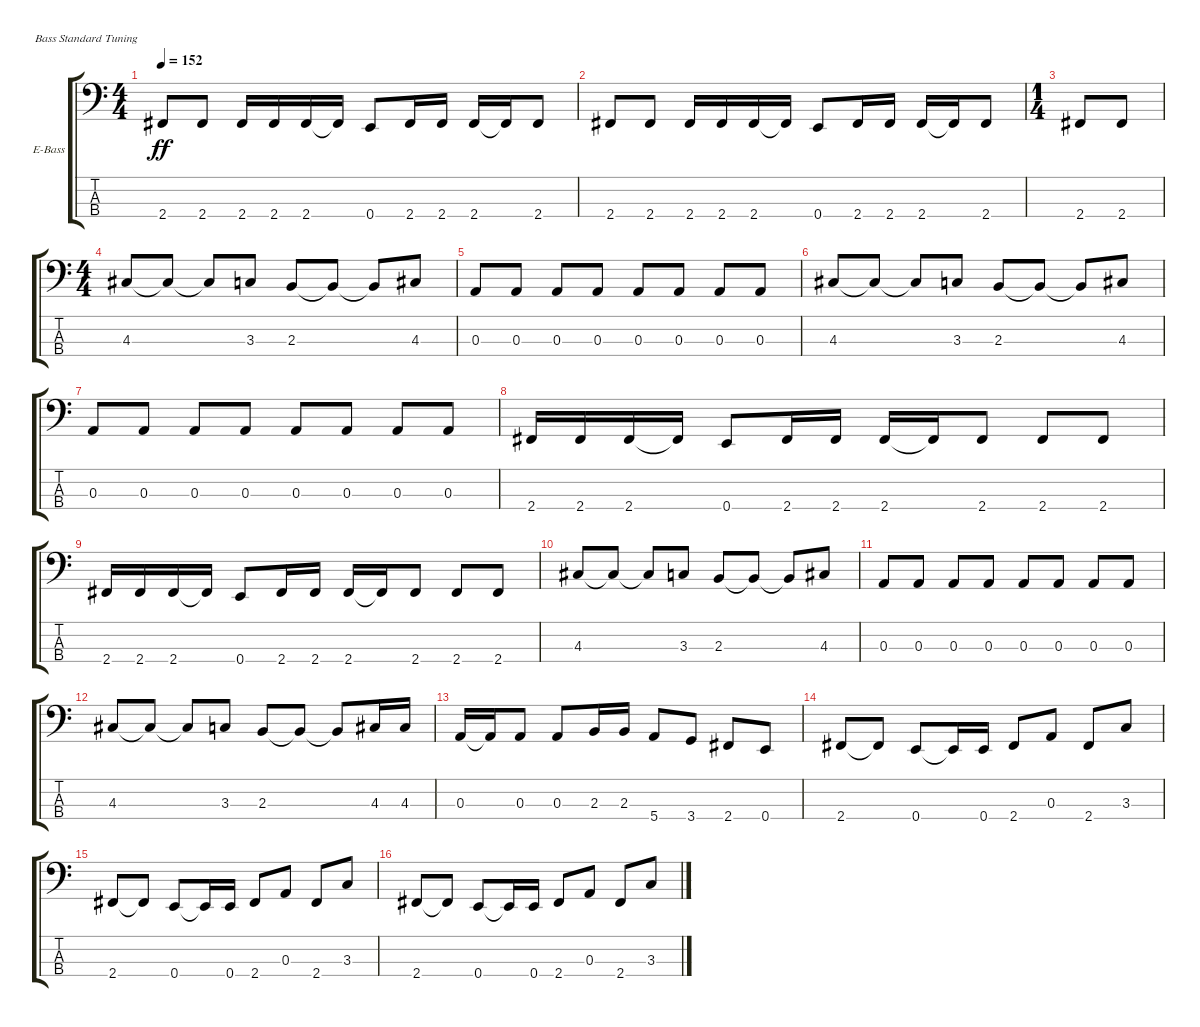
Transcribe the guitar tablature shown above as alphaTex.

\defaultSystemsLayout 4
\bracketExtendMode groupsimilarinstruments
\firstSystemTrackNameOrientation horizontal
\otherSystemsTrackNameOrientation horizontal
\track ("Electric Bass" "E-Bass") {instrument electricbassfinger}
\staff {score tabs}
\tuning (G2 D2 A1 E1)
\ts (4 4)
\tempo 152
\clef f4
\ks c
2.4.8{dy ff} 2.4.8 2.4.16 2.4.16 2.4.16 2.4{t}.16 0.4.8 2.4.16 2.4.16 2.4.16 2.4{t}.16 2.4.8 |
2.4.8 2.4.8 2.4.16 2.4.16 2.4.16 2.4{t}.16 0.4.8 2.4.16 2.4.16 2.4.16 2.4{t}.16 2.4.8 |
\ts (1 4)
2.4.8 2.4.8 |
\ts (4 4)
4.3.8 4.3{t}.8 4.3{t}.8 3.3.8 2.3.8 2.3{t}.8 2.3{t}.8 4.3.8 |
0.3.8 0.3.8 0.3.8 0.3.8 0.3.8 0.3.8 0.3.8 0.3.8 |
4.3.8 4.3{t}.8 4.3{t}.8 3.3.8 2.3.8 2.3{t}.8 2.3{t}.8 4.3.8 |
0.3.8 0.3.8 0.3.8 0.3.8 0.3.8 0.3.8 0.3.8 0.3.8 |
2.4.16 2.4.16 2.4.16 2.4{t}.16 0.4.8 2.4.16 2.4.16 2.4.16 2.4{t}.16 2.4.8 2.4.8 2.4.8 |
2.4.16 2.4.16 2.4.16 2.4{t}.16 0.4.8 2.4.16 2.4.16 2.4.16 2.4{t}.16 2.4.8 2.4.8 2.4.8 |
4.3.8 4.3{t}.8 4.3{t}.8 3.3.8 2.3.8 2.3{t}.8 2.3{t}.8 4.3.8 |
0.3.8 0.3.8 0.3.8 0.3.8 0.3.8 0.3.8 0.3.8 0.3.8 |
4.3.8 4.3{t}.8 4.3{t}.8 3.3.8 2.3.8 2.3{t}.8 2.3{t}.8 4.3.16 4.3.16 |
0.3.16 0.3{t}.16 0.3.8 0.3.8 2.3.16 2.3.16 5.4.8 3.4.8 2.4.8 0.4.8 |
2.4.8 2.4{t}.8 0.4.8 0.4{t}.16 0.4.16 2.4.8 0.3.8 2.4.8 3.3.8 |
2.4.8 2.4{t}.8 0.4.8 0.4{t}.16 0.4.16 2.4.8 0.3.8 2.4.8 3.3.8 |
2.4.8 2.4{t}.8 0.4.8 0.4{t}.16 0.4.16 2.4.8 0.3.8 2.4.8 3.3.8
